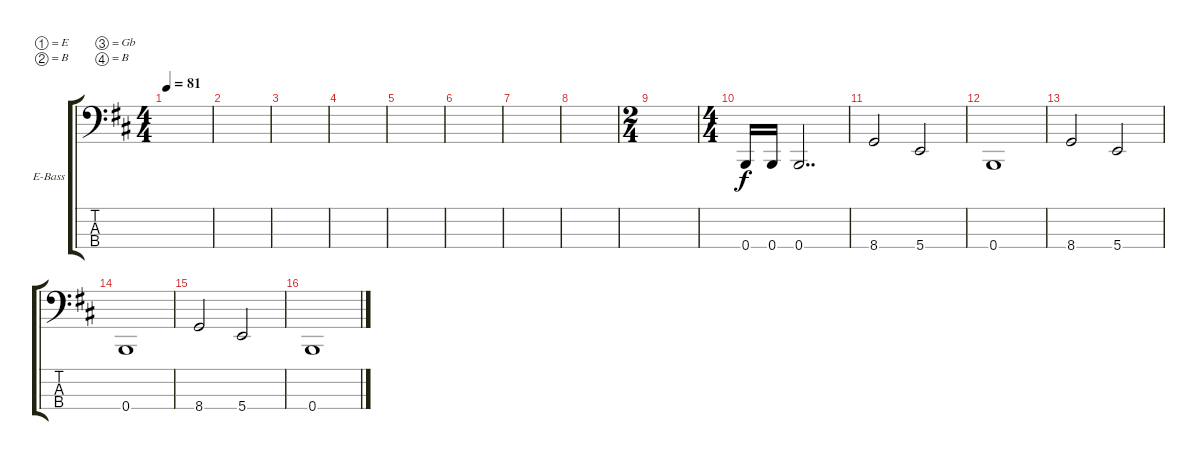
\defaultSystemsLayout 4
\bracketExtendMode groupsimilarinstruments
\firstSystemTrackNameOrientation horizontal
\otherSystemsTrackNameOrientation horizontal
\track ("Electric Bass" "E-Bass") {instrument electricbassfinger}
\staff {score tabs}
\tuning (E2 B1 Gb1 B0)
\ts (4 4)
\scale
0.617477
\tempo 81
\accidentals auto
\clef f4
\ottava regular
\simile none
\scale
0.523077
\ks bminor
|
\scale
0.382345
\scale
0.238462 |
\scale
0.552721
\scale
0.238462 |
\scale
0.447256
\scale
0.333333 |
\scale
0.532537
\scale
0.333333 |
\scale
0.46749
\scale
0.333333 |
\scale
0.419768
\scale
0.238462 |
\scale
0.292215
\scale
0.238462 |
\ts (2 4)
\scale
0.288763
\scale
0.523077 |
\ts (4 4)
\scale
0.523077 0.4.16 0.4.16 0.4.2{dd} |
\scale
0.238462 8.4.2 5.4.2 |
\scale
0.238462 0.4.1 |
8.4.2 5.4.2 |
\scale
0.333333 0.4.1 |
\scale
0.333333 8.4.2 5.4.2 |
\scale
0.333333 0.4.1
